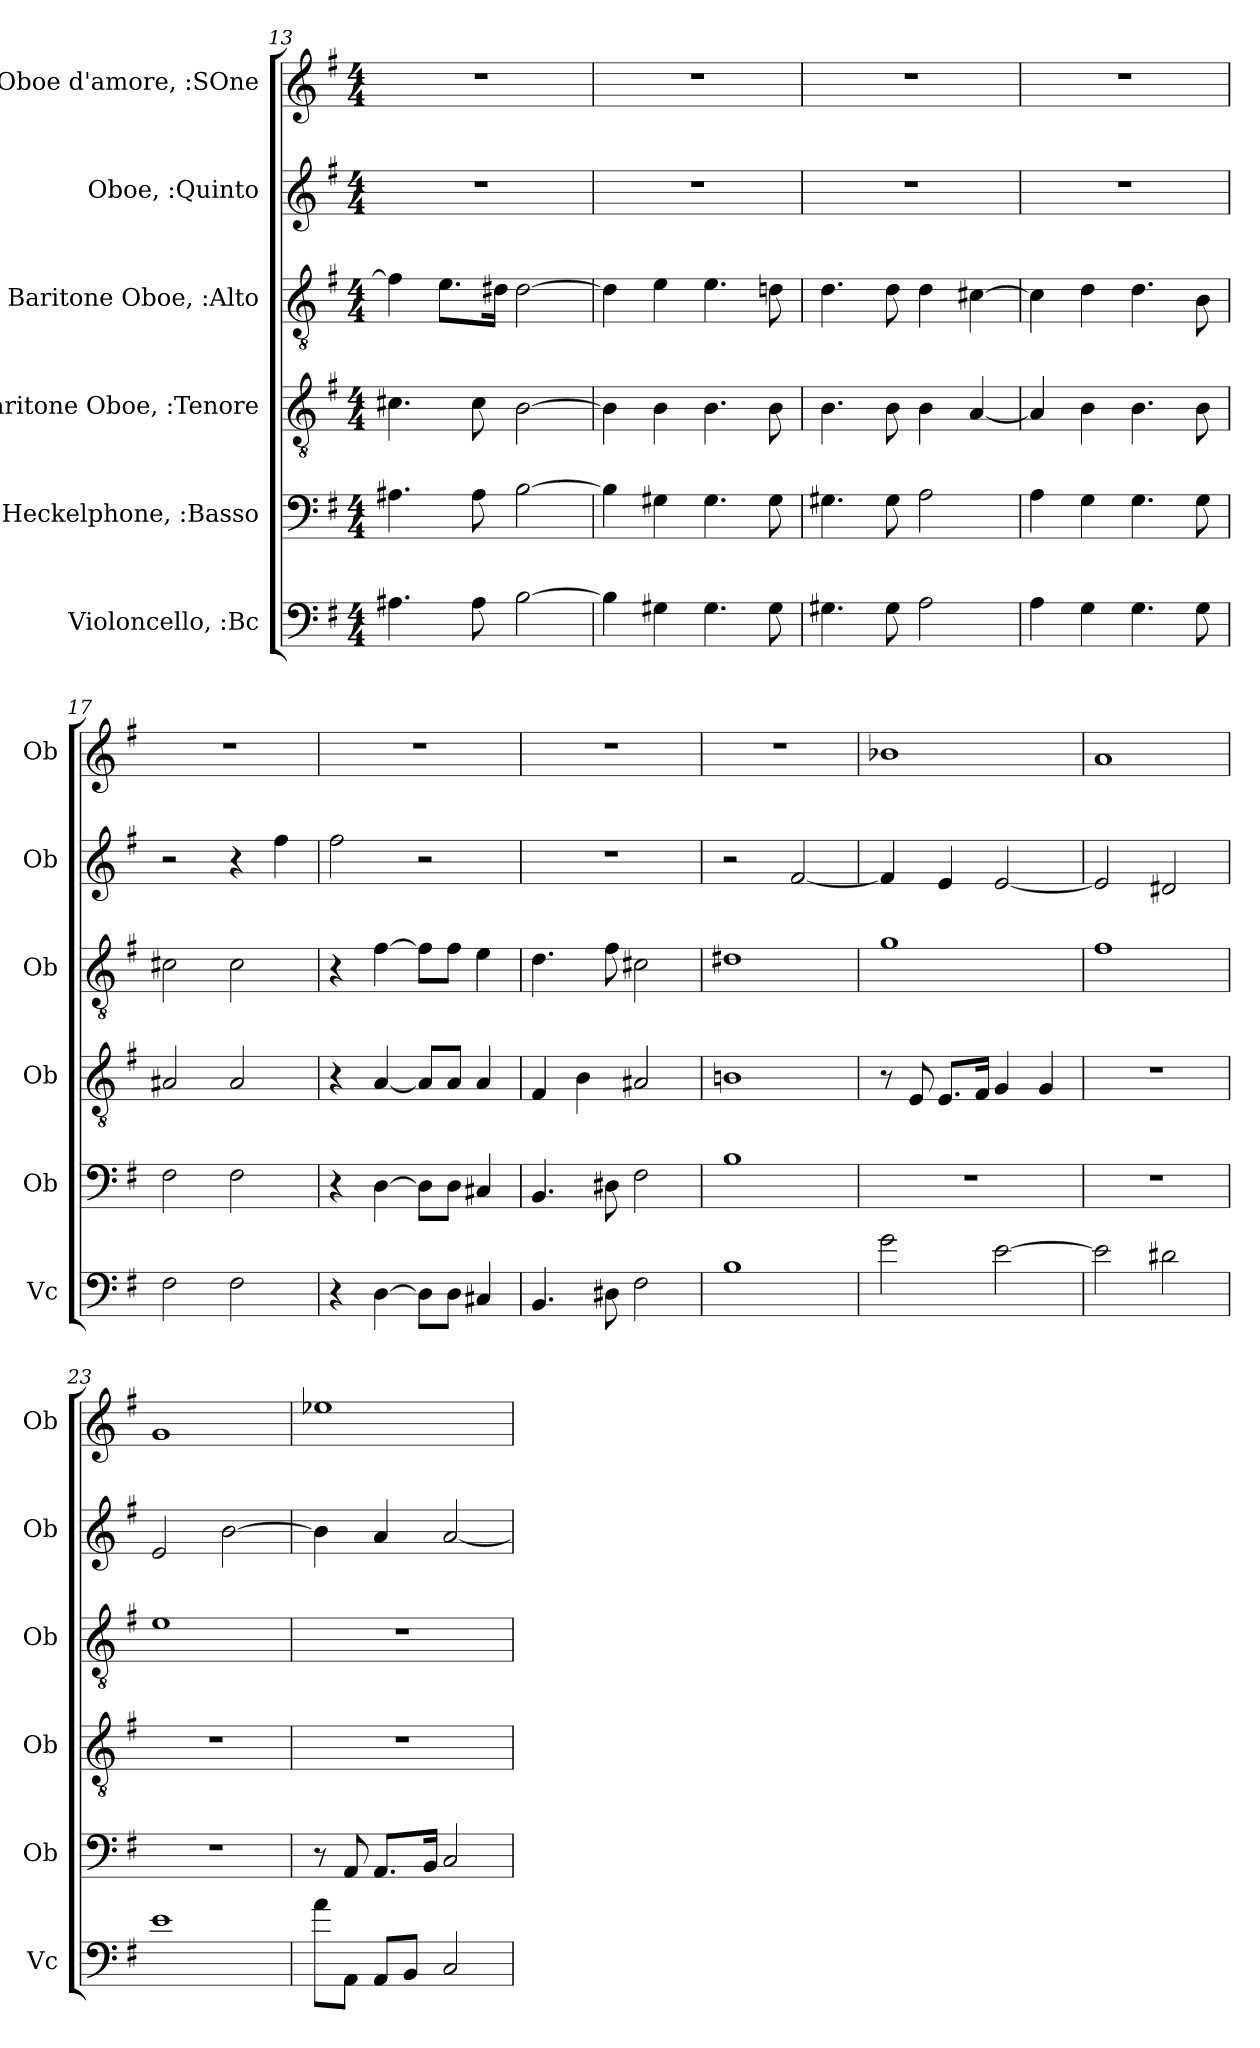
**kern	**kern	**kern	**kern	**kern	**kern
*part6	*part5	*part4	*part3	*part2	*part1
*staff6	*staff5	*staff4	*staff3	*staff2	*staff1
*I"Violoncello, :Bc	*I"Heckelphone, :Basso	*I"Baritone Oboe, :Tenore	*I"Baritone Oboe, :Alto	*I"Oboe, :Quinto	*I"Oboe d'amore, :SOne
*I'Vc	*I'Ob	*I'Ob	*I'Ob	*I'Ob	*I'Ob
*clefF4	*clefF4	*clefGv2	*clefGv2	*clefG2	*clefG2
*	*	*	*	*	*ITrd2c3
*k[f#]	*k[f#]	*k[f#]	*k[f#]	*k[f#]	*k[f#c#g#d#]
*M4/4	*M4/4	*M4/4	*M4/4	*M4/4	*M4/4
=13	=13	=13	=13	=13	=13
4.A#X\	4.A#X\	4.c#X\	4f#\]	1r	1r
.	.	.	8.e\L	.	.
8A#\	8A#\	8c#\	.	.	.
.	.	.	16d#X\Jk	.	.
[2B\	[2B\	[2B\	[2d#\	.	.
=14	=14	=14	=14	=14	=14
4B\]	4B\]	4B\]	4d#\]	1r	1r
4G#X\	4G#X\	4B\	4e\	.	.
4.G#\	4.G#\	4.B\	4.e\	.	.
8G#\	8G#\	8B\	8dn\	.	.
=15	=15	=15	=15	=15	=15
4.G#X\	4.G#X\	4.B\	4.d\	1r	1r
8G#\	8G#\	8B\	8d\	.	.
2A\	2A\	4B\	4d\	.	.
.	.	[4A/	[4c#X\	.	.
!!LO:LB:g=z
=16	=16	=16	=16	=16	=16
4A\	4A\	4A/]	4c#\]	1r	1r
4G\	4G\	4B\	4d\	.	.
4.G\	4.G\	4.B\	4.d\	.	.
8G\	8G\	8B\	8B\	.	.
=17	=17	=17	=17	=17	=17
2F#\	2F#\	2A#X/	2c#X\	2r	1r
2F#\	2F#\	2A#/	2c#\	4r	.
.	.	.	.	4ff#\	.
=18	=18	=18	=18	=18	=18
4r	4r	4r	4r	2ff#\	1r
[4D\	[4D\	[4A/	[4f#\	.	.
8D\L]	8D\L]	8A/L]	8f#\L]	2r	.
8D\J	8D\J	8A/J	8f#\J	.	.
4C#X/	4C#X/	4A/	4e\	.	.
=19	=19	=19	=19	=19	=19
4.BB/	4.BB/	4F#/	4.d\	1r	1r
.	.	4B\	.	.	.
8D#X\	8D#X\	.	8f#\	.	.
2F#\	2F#\	2A#X/	2c#X\	.	.
=20	=20	=20	=20	=20	=20
1B	1B	1Bn	1d#X	2r	1r
.	.	.	.	[2f#/	.
=21	=21	=21	=21	=21	=21
2g\	1r	8r	1g	4f#/]	1gn
.	.	8E/	.	.	.
.	.	8.E/L	.	4e/	.
.	.	16F#/Jk	.	.	.
[2e\	.	4G/	.	[2e/	.
.	.	4G/	.	.	.
=22	=22	=22	=22	=22	=22
2e\]	1r	1r	1f#	2e/]	1f#
2d#X\	.	.	.	2d#X/	.
=23	=23	=23	=23	=23	=23
1e	1r	1r	1e	2e/	1e
.	.	.	.	[2b\	.
=24	=24	=24	=24	=24	=24
8a\L	8r	1r	1r	4b\]	1ccn
8AA\J	8AA/	.	.	.	.
8AA/L	8.AA/L	.	.	4a/	.
8BB/J	.	.	.	.	.
.	16BB/Jk	.	.	.	.
2C/	2C/	.	.	[2a/	.
=	=	=	=	=	=
*-	*-	*-	*-	*-	*-
